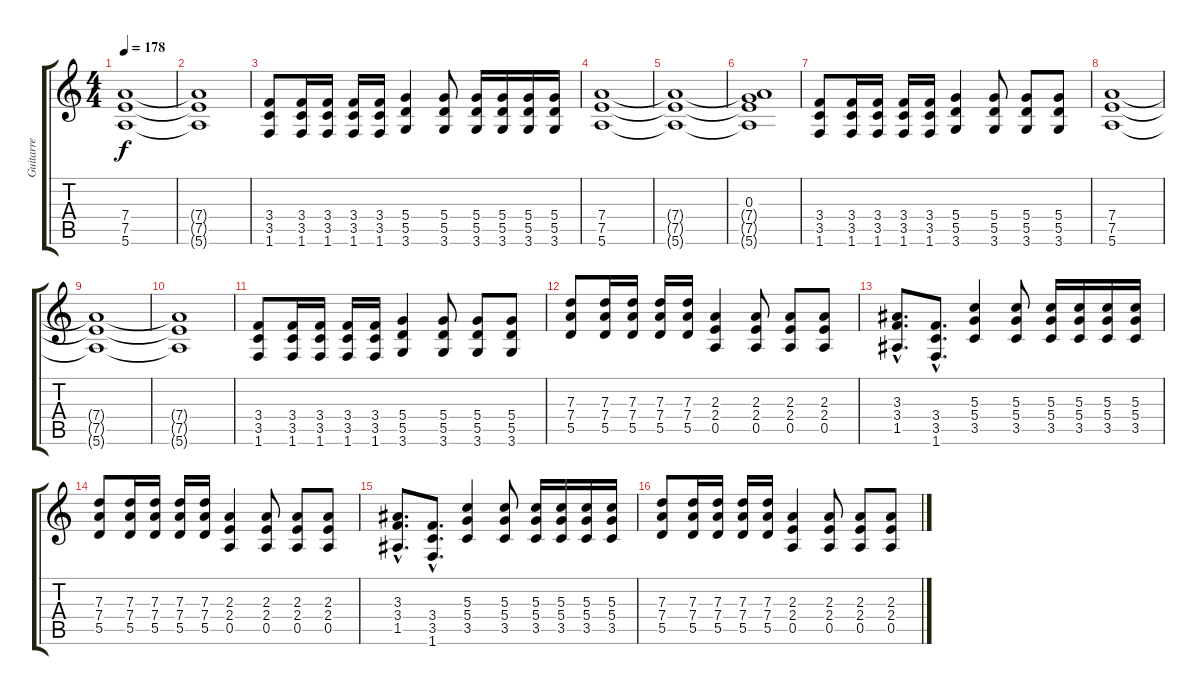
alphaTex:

\track ("Guitarre" "Guitarre") {instrument distortionguitar}
\staff {score tabs}
\tuning (E4 B3 G3 D3 A2 E2) {hide}
\ts (4 4)
\tempo 178
\clef g2
\ks c
(7.4{t} 7.5{t} 5.6{t}).1{dy f} |
(7.4{t} 7.5{t} 5.6{t}).1 |
(3.4 3.5 1.6).8 (3.4 3.5 1.6).16 (3.4 3.5 1.6).16 (3.4 3.5 1.6).16 (3.4 3.5 1.6).16 (5.4 5.5 3.6).4 (5.4 5.5 3.6).8 (5.4 5.5 3.6).16 (5.4 5.5 3.6).16 (5.4 5.5 3.6).16 (5.4 5.5 3.6).16 |
(7.4 7.5 5.6).1 |
(7.4{t} 7.5{t} 5.6{t}).1 |
(0.3 7.4{t} 7.5{t} 5.6{t}).1 |
(3.4 3.5 1.6).8 (3.4 3.5 1.6).16 (3.4 3.5 1.6).16 (3.4 3.5 1.6).16 (3.4 3.5 1.6).16 (5.4 5.5 3.6).4 (5.4 5.5 3.6).8 (5.4 5.5 3.6).8 (5.4 5.5 3.6).8 |
(7.4 7.5 5.6).1 |
(7.4{t} 7.5{t} 5.6{t}).1 |
(7.4{t} 7.5{t} 5.6{t}).1 |
(3.4 3.5 1.6).8 (3.4 3.5 1.6).16 (3.4 3.5 1.6).16 (3.4 3.5 1.6).16 (3.4 3.5 1.6).16 (5.4 5.5 3.6).4 (5.4 5.5 3.6).8 (5.4 5.5 3.6).8 (5.4 5.5 3.6).8 |
(7.3 7.4 5.5).8 (7.3 7.4 5.5).16 (7.3 7.4 5.5).16 (7.3 7.4 5.5).16 (7.3 7.4 5.5).16 (2.3 2.4 0.5).4 (2.3 2.4 0.5).8 (2.3 2.4 0.5).8 (2.3 2.4 0.5).8 |
(3.3{hac} 3.4{hac} 1.5{hac}).8{d} (3.4{hac} 3.5{hac} 1.6{hac}).8{d} (5.3 5.4 3.5).4 (5.3 5.4 3.5).8 (5.3 5.4 3.5).16 (5.3 5.4 3.5).16 (5.3 5.4 3.5).16 (5.3 5.4 3.5).16 |
(7.3 7.4 5.5).8 (7.3 7.4 5.5).16 (7.3 7.4 5.5).16 (7.3 7.4 5.5).16 (7.3 7.4 5.5).16 (2.3 2.4 0.5).4 (2.3 2.4 0.5).8 (2.3 2.4 0.5).8 (2.3 2.4 0.5).8 |
(3.3{hac} 3.4{hac} 1.5{hac}).8{d} (3.4{hac} 3.5{hac} 1.6{hac}).8{d} (5.3 5.4 3.5).4 (5.3 5.4 3.5).8 (5.3 5.4 3.5).16 (5.3 5.4 3.5).16 (5.3 5.4 3.5).16 (5.3 5.4 3.5).16 |
(7.3 7.4 5.5).8 (7.3 7.4 5.5).16 (7.3 7.4 5.5).16 (7.3 7.4 5.5).16 (7.3 7.4 5.5).16 (2.3 2.4 0.5).4 (2.3 2.4 0.5).8 (2.3 2.4 0.5).8 (2.3 2.4 0.5).8
